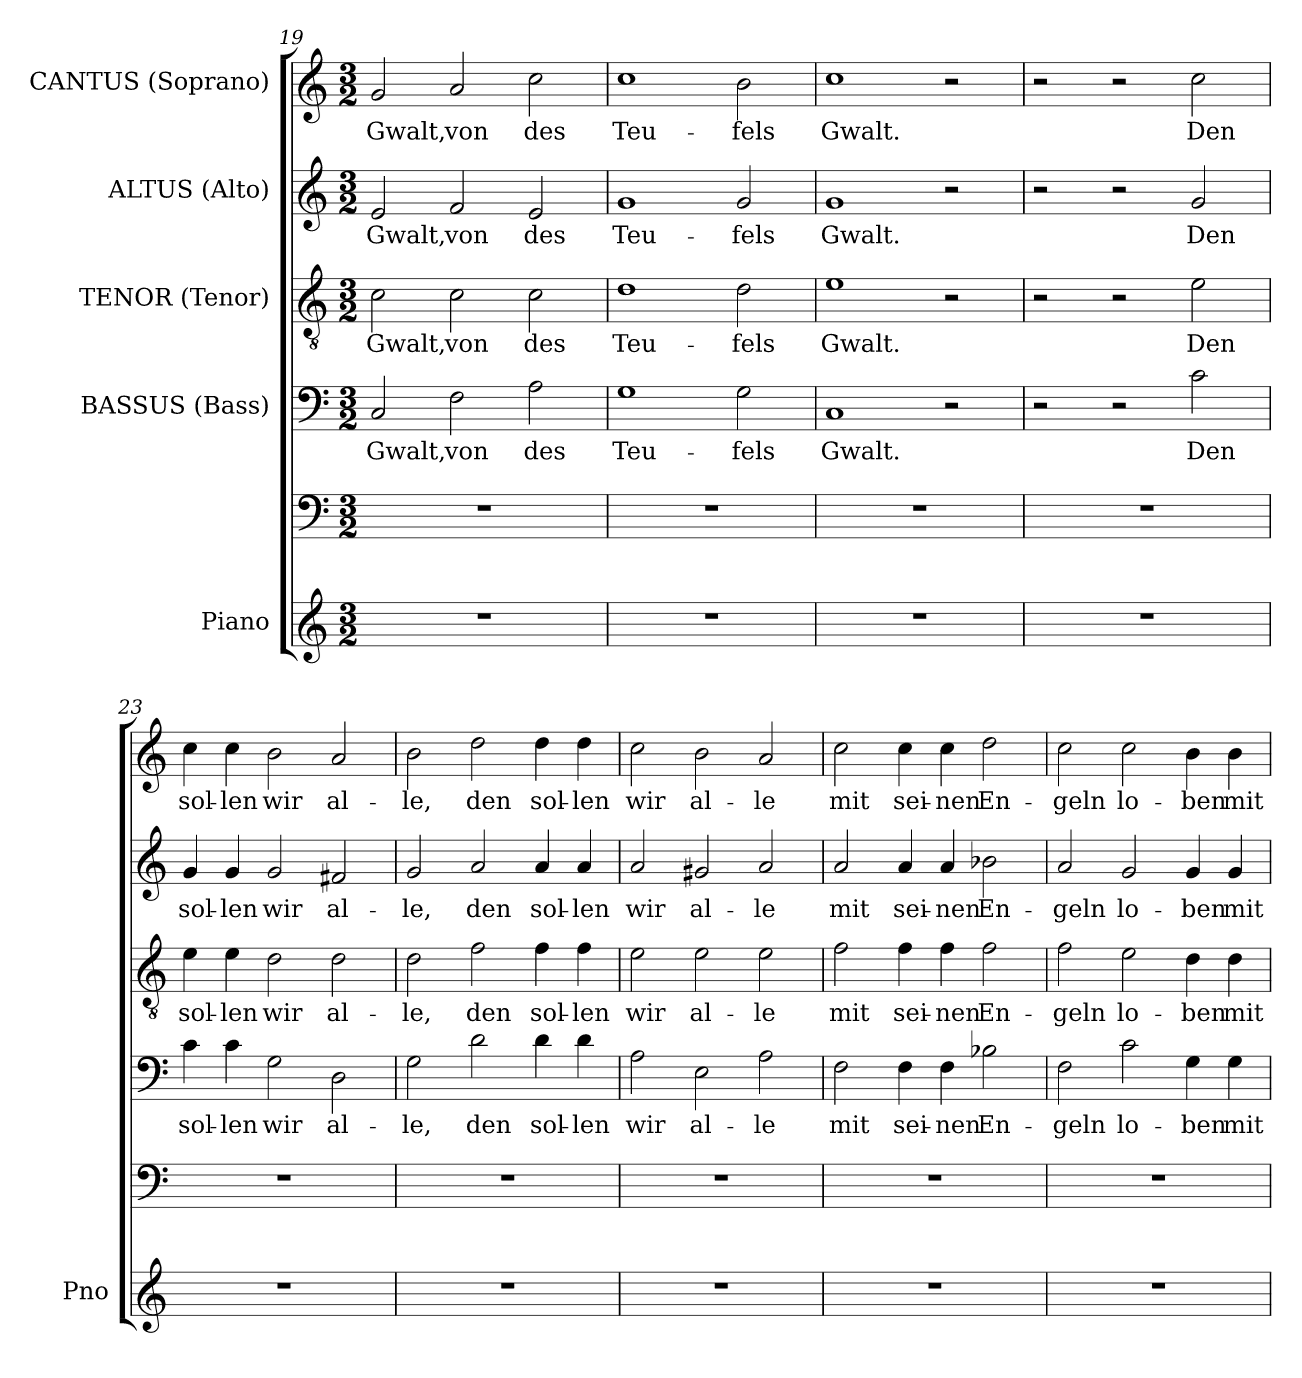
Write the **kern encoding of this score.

**kern	**kern	**kern	**text	**kern	**text	**kern	**text	**kern	**text
*part6	*part5	*part4	*part4	*part3	*part3	*part2	*part2	*part1	*part1
*staff6	*staff5	*staff4	*staff4	*staff3	*staff3	*staff2	*staff2	*staff1	*staff1
*I"Piano	*	*I"BASSUS (Bass)	*	*I"TENOR (Tenor)	*	*I"ALTUS (Alto)	*	*I"CANTUS (Soprano)	*
*I'Pno	*	*	*	*	*	*	*	*	*
*clefG2	*clefF4	*clefF4	*	*clefGv2	*	*clefG2	*	*clefG2	*
*k[]	*k[]	*k[]	*	*k[]	*	*k[]	*	*k[]	*
*C:	*C:	*C:	*	*C:	*	*C:	*	*C:	*
*M3/2	*M3/2	*M3/2	*	*M3/2	*	*M3/2	*	*M3/2	*
=19	=19	=19	=19	=19	=19	=19	=19	=19	=19
1.r	1.r	2C/	Gwalt,	2c\	Gwalt,	2e/	Gwalt,	2g/	Gwalt,
.	.	2F\	von	2c\	von	2f/	von	2a/	von
.	.	2A\	des	2c\	des	2e/	des	2cc\	des
!!LO:PB:g=z
=20	=20	=20	=20	=20	=20	=20	=20	=20	=20
1.r	1.r	1G	Teu-	1d	Teu-	1g	Teu-	1cc	Teu-
.	.	2G\	-fels	2d\	-fels	2g/	-fels	2b\	-fels
=21	=21	=21	=21	=21	=21	=21	=21	=21	=21
1.r	1.r	1C	Gwalt.	1e	Gwalt.	1g	Gwalt.	1cc	Gwalt.
.	.	2r	.	2r	.	2r	.	2r	.
=22	=22	=22	=22	=22	=22	=22	=22	=22	=22
1.r	1.r	2r	.	2r	.	2r	.	2r	.
.	.	2r	.	2r	.	2r	.	2r	.
.	.	2c\	Den	2e\	Den	2g/	Den	2cc\	Den
=23	=23	=23	=23	=23	=23	=23	=23	=23	=23
1.r	1.r	4c\	sol-	4e\	sol-	4g/	sol-	4cc\	sol-
.	.	4c\	-len	4e\	-len	4g/	-len	4cc\	-len
.	.	2G\	wir	2d\	wir	2g/	wir	2b\	wir
.	.	2D\	al-	2d\	al-	2f#X/	al-	2a/	al-
=24	=24	=24	=24	=24	=24	=24	=24	=24	=24
1.r	1.r	2G\	-le,	2d\	-le,	2g/	-le,	2b\	-le,
.	.	2d\	den	2f\	den	2a/	den	2dd\	den
.	.	4d\	sol-	4f\	sol-	4a/	sol-	4dd\	sol-
.	.	4d\	-len	4f\	-len	4a/	-len	4dd\	-len
=25	=25	=25	=25	=25	=25	=25	=25	=25	=25
1.r	1.r	2A\	wir	2e\	wir	2a/	wir	2cc\	wir
.	.	2E\	al-	2e\	al-	2g#X/	al-	2b\	al-
.	.	2A\	-le	2e\	-le	2a/	-le	2a/	-le
!!LO:LB:g=z
=26	=26	=26	=26	=26	=26	=26	=26	=26	=26
1.r	1.r	2F\	mit	2f\	mit	2a/	mit	2cc\	mit
.	.	4F\	sei-	4f\	sei-	4a/	sei-	4cc\	sei-
.	.	4F\	-nen	4f\	-nen	4a/	-nen	4cc\	-nen
.	.	2B-X\	En-	2f\	En-	2b-X\	En-	2dd\	En-
=27	=27	=27	=27	=27	=27	=27	=27	=27	=27
1.r	1.r	2F\	-geln	2f\	-geln	2a/	-geln	2cc\	-geln
.	.	2c\	lo-	2e\	lo-	2g/	lo-	2cc\	lo-
.	.	4G\	-ben	4d\	-ben	4g/	-ben	4b\	-ben
.	.	4G\	mit	4d\	mit	4g/	mit	4b\	mit
=	=	=	=	=	=	=	=	=	=
*-	*-	*-	*-	*-	*-	*-	*-	*-	*-
